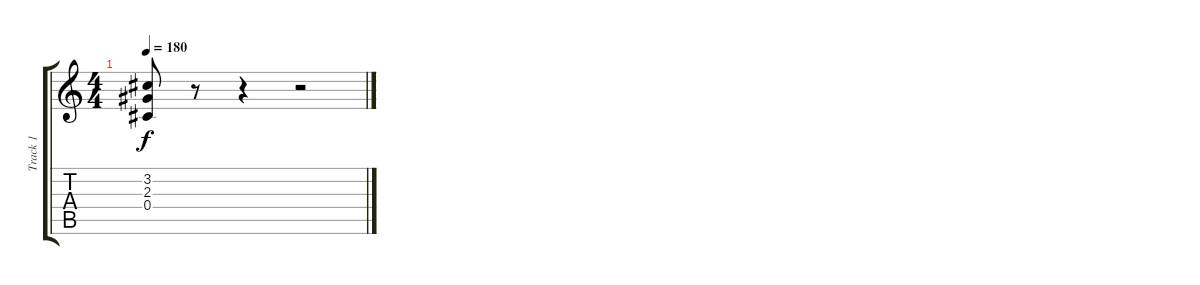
\track ("Track 1" "Track 1") {instrument distortionguitar}
\staff {score tabs}
\tuning (Eb4 Bb3 Gb3 Db3 Ab2 Eb2) {hide}
\ts (4 4)
\tempo 180
\clef g2
\ks c
(3.2 2.3 0.4).8{dy f} r.8 r.4 r.2
